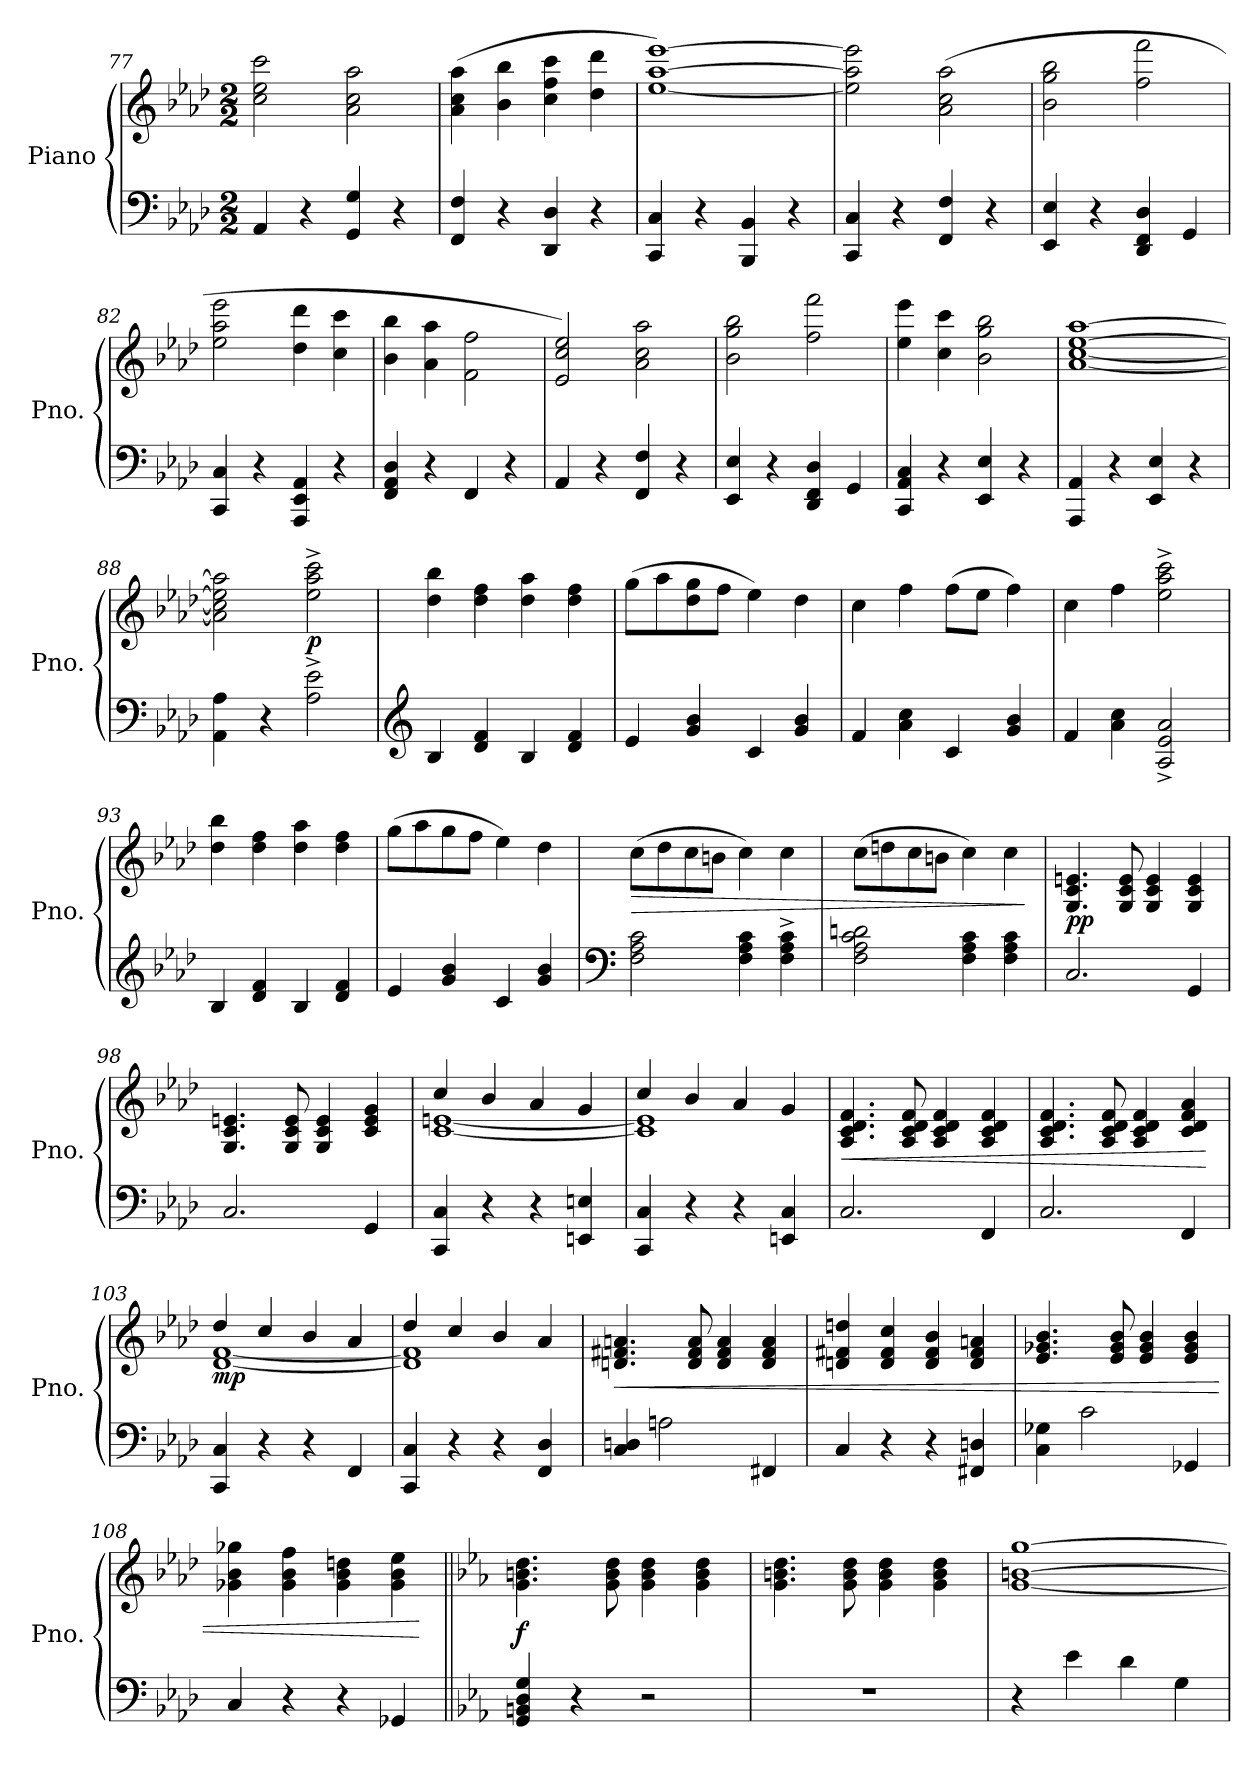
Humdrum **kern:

**kern	**kern	**dynam
*part1	*part1	*part1
*staff2	*staff1	*staff1/2
*I"Piano	*	*
*I'Pno.	*	*
!!LO:LB:g=z
*clefF4	*clefG2	*
*k[b-e-a-d-]	*k[b-e-a-d-]	*
*M2/2	*M2/2	*
=77	=77	=77
4AA-/	2cc\ 2ee-\ 2ccc\	.
4r	.	.
4GG/ 4G/	2a-\ 2cc\ 2aa-\	.
4r	.	.
=78	=78	=78
4FF/ 4F/	(>4a-\ 4cc\ 4aa-\	.
4r	4b-\ 4bb-\	.
4DD-/ 4D-/	4cc\ 4ff\ 4ccc\	.
4r	4dd-\ 4ddd-\	.
=79	=79	=79
4CC/ 4C/	[1ee- [1aa- [1eee-)	.
4r	.	.
4BBB-/ 4BB-/	.	.
4r	.	.
=80	=80	=80
4CC/ 4C/	2ee-\] 2aa-\] 2eee-\]	.
4r	.	.
4FF/ 4F/	(>2a-\ 2cc\ 2aa-\	.
4r	.	.
=81	=81	=81
4EE-/ 4E-/	2b-\ 2gg\ 2bb-\	.
4r	.	.
4DD-/ 4FF/ 4D-/	2ff\ 2fff\	.
4GG/	.	.
=82	=82	=82
4CC/ 4C/	2ee-\ 2aa-\ 2eee-\	.
4r	.	.
4AAA-/ 4EE-/ 4AA-/	4dd-\ 4ddd-\	.
4r	4cc\ 4ccc\	.
=83	=83	=83
4FF/ 4AA-/ 4D-/	4b-\ 4bb-\	.
4r	4a-\ 4aa-\	.
4FF/	2f\ 2ff\	.
4r	.	.
=84	=84	=84
4AA-/	2e-/ 2cc/ 2ee-/)	.
4r	.	.
4FF/ 4F/	2a-\ 2cc\ 2aa-\	.
4r	.	.
!!LO:LB:g=z
=85	=85	=85
4EE-/ 4E-/	2b-\ 2gg\ 2bb-\	.
4r	.	.
4DD-/ 4FF/ 4D-/	2ff\ 2fff\	.
4GG/	.	.
=86	=86	=86
4CC/ 4AA-/ 4C/	4ee-\ 4eee-\	.
4r	4cc\ 4ccc\	.
4EE-/ 4E-/	2b-\ 2gg\ 2bb-\	.
4r	.	.
=87	=87	=87
4AAA-/ 4AA-/	[1a- [1cc [1ee- [1aa-	.
4r	.	.
4EE-/ 4E-/	.	.
4r	.	.
=88	=88	=88
4AA-\ 4A-\	2a-\] 2cc\] 2ee-\] 2aa-\]	.
4r	.	.
!	!	!LO:DY:b
2A-\^ 2e-\^	2ee-\^ 2aa-\^ 2ccc\^	p
=89	=89	=89
*clefG2	*	*
4B-/	4dd-\ 4bb-\	.
4d-/ 4f/	4dd-\ 4ff\	.
4B-/	4dd-\ 4aa-\	.
4d-/ 4f/	4dd-\ 4ff\	.
=90	=90	=90
4e-/	(>8gg\L	.
.	8aa-\	.
4g/ 4b-/	8dd-\ 8gg\	.
.	8ff\J	.
4c/	4ee-\)	.
4g/ 4b-/	4dd-\	.
!!LO:LB:g=z
=91	=91	=91
4f/	4cc\	.
4a-\ 4cc\	4ff\	.
4c/	(>8ff\L	.
.	8ee-\J	.
4g/ 4b-/	4ff\)	.
=92	=92	=92
4f/	4cc\	.
4a-\ 4cc\	4ff\	.
2A-/^ 2e-/^ 2a-/^	2ee-\^ 2aa-\^ 2ccc\^	.
=93	=93	=93
4B-/	4dd-\ 4bb-\	.
4d-/ 4f/	4dd-\ 4ff\	.
4B-/	4dd-\ 4aa-\	.
4d-/ 4f/	4dd-\ 4ff\	.
=94	=94	=94
4e-/	(>8gg\L	.
.	8aa-\	.
4g/ 4b-/	8gg\	.
.	8ff\J	.
4c/	4ee-\)	.
4g/ 4b-/	4dd-\	.
=95	=95	=95
*clefF4	*	*
!	!	!LO:HP:b
2F\ 2A-\ 2c\	(>8cc\L	>
.	8dd-\	.
.	8cc\	.
.	8bn\J	.
4F\ 4A-\ 4c\	4cc\)	.
4F\^ 4A-\^ 4c\^	4cc\	.
=96	=96	=96
2F\ 2A-\ 2c\ 2dn\	(>8cc\L	.
.	8ddn\	.
.	8cc\	.
.	8bn\J	.
4F\ 4A-\ 4c\	4cc\)	.
4F\ 4A-\ 4c\	4cc\	.
.	.	]
!!LO:LB:g=z
=97	=97	=97
!	!	!LO:DY:b
2.C/	4.G/ 4.c/ 4.en/	pp
.	8G/ 8c/ 8e/	.
.	4G/ 4c/ 4e/	.
4GG/	4G/ 4c/ 4e/	.
=98	=98	=98
2.C/	4.G/ 4.c/ 4.en/	.
.	8G/ 8c/ 8e/	.
.	4G/ 4c/ 4e/	.
4GG/	4c/ 4e/ 4g/	.
=99	=99	=99
*	*^	*
4CC/ 4C/	4cc/	[1c [1en	.
4r	4b-/	.	.
4r	4a-/	.	.
4EEn/ 4En/	4g/	.	.
=100	=100	=100	=100
4CC/ 4C/	4cc/	1c] 1e]	.
4r	4b-/	.	.
4r	4a-/	.	.
4EEn/ 4C/	4g/	.	.
*	*v	*v	*
=101	=101	=101
!	!	!LO:HP:b
2.C/	4.A-/ 4.c/ 4.d-/ 4.f/	<
.	8A-/ 8c/ 8d-/ 8f/	.
.	4A-/ 4c/ 4d-/ 4f/	.
4FF/	4A-/ 4c/ 4d-/ 4f/	.
=102	=102	=102
2.C/	4.A-/ 4.c/ 4.d-/ 4.f/	.
.	8A-/ 8c/ 8d-/ 8f/	.
.	4A-/ 4c/ 4d-/ 4f/	.
4FF/	4c/ 4d-/ 4f/ 4a-/	.
.	.	[
!!LO:PB:g=z
=103	=103	=103
*	*^	*
!	!	!	!LO:DY:b
4CC/ 4C/	4dd-/	[1d- [1f	mp
4r	4cc/	.	.
4r	4b-/	.	.
4FF/	4a-/	.	.
=104	=104	=104	=104
4CC/ 4C/	4dd-/	1d-] 1f]	.
4r	4cc/	.	.
4r	4b-/	.	.
4FF/ 4D-/	4a-/	.	.
*	*v	*v	*
=105	=105	=105
!	!	!LO:HP:b
4C/ 4Dn/	4.dn/ 4.f#X/ 4.an/	<
2An\	.	.
.	8d/ 8f#/ 8a/	.
.	4d/ 4f#/ 4a/	.
4FF#X/	4d/ 4f#/ 4a/	.
=106	=106	=106
4C/	4dn/ 4f#X/ 4ddn/	.
4r	4d/ 4f#/ 4cc/	.
4r	4d/ 4f#/ 4b-/	.
4FF#X/ 4Dn/	4d/ 4f#/ 4an/	.
=107	=107	=107
4C\ 4G-X\	4.e-/ 4.g-X/ 4.b-/	.
2c\	.	.
.	8e-/ 8g-/ 8b-/	.
.	4e-/ 4g-/ 4b-/	.
4GG-X/	4e-/ 4g-/ 4b-/	.
=108	=108	=108
4C/	4g-X\ 4b-\ 4gg-X\	.
4r	4g-\ 4b-\ 4ff\	.
4r	4g-\ 4b-\ 4ddn\	.
4GG-X/	4g-\ 4b-\ 4ee-\	.
.	.	[
!!LO:LB:g=z
=109||	=109||	=109||
*k[b-e-a-]	*k[b-e-a-]	*
!	!	!LO:DY:b
4GG/ 4BBn/ 4D/ 4G/	4.g\ 4.bn\ 4.dd\	f
4r	.	.
.	8g\ 8b\ 8dd\	.
2r	4g\ 4b\ 4dd\	.
.	4g\ 4b\ 4dd\	.
=110	=110	=110
1r	4.g\ 4.bn\ 4.dd\	.
.	8g\ 8b\ 8dd\	.
.	4g\ 4b\ 4dd\	.
.	4g\ 4b\ 4dd\	.
=111	=111	=111
4r	[1g [1bn [1gg	.
4e-\	.	.
4d\	.	.
4G\	.	.
=	=	=
*-	*-	*-
